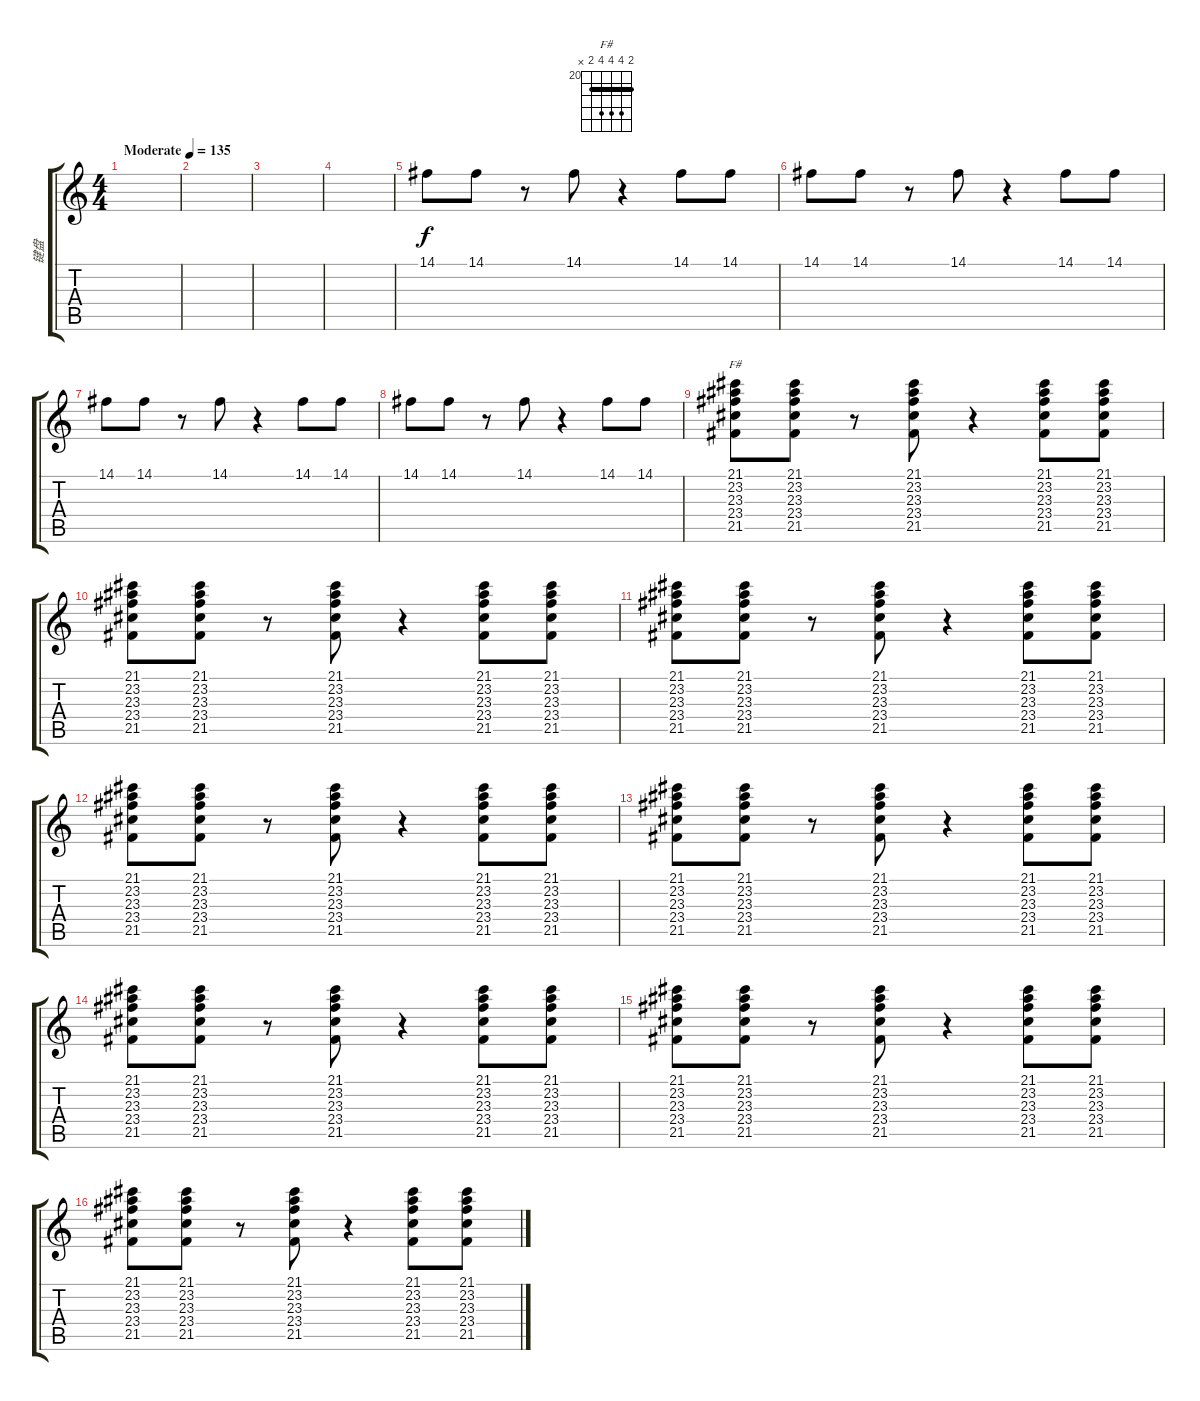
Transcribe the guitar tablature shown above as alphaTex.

\track ("键盘" "键盘") {instrument electricgrandpiano}
\staff {score tabs}
\tuning (E4 B3 G3 D3 A2 E2) {hide}
\chord ("F#" 21 23 23 23 21 x) {firstfret 20 barre 21}
\ts (4 4)
\tempo (135 "Moderate")
\clef g2
\ks c
|
|
|
|
14.1.8 14.1.8 r.8 14.1.8 r.4 14.1.8 14.1.8 |
14.1.8 14.1.8 r.8 14.1.8 r.4 14.1.8 14.1.8 |
14.1.8 14.1.8 r.8 14.1.8 r.4 14.1.8 14.1.8 |
14.1.8 14.1.8 r.8 14.1.8 r.4 14.1.8 14.1.8 |
(21.1 23.2 23.3 23.4 21.5).8{ch "F#"} (21.1 23.2 23.3 23.4 21.5).8 r.8 (21.1 23.2 23.3 23.4 21.5).8 r.4 (21.1 23.2 23.3 23.4 21.5).8 (21.1 23.2 23.3 23.4 21.5).8 |
(21.1 23.2 23.3 23.4 21.5).8 (21.1 23.2 23.3 23.4 21.5).8 r.8 (21.1 23.2 23.3 23.4 21.5).8 r.4 (21.1 23.2 23.3 23.4 21.5).8 (21.1 23.2 23.3 23.4 21.5).8 |
(21.1 23.2 23.3 23.4 21.5).8 (21.1 23.2 23.3 23.4 21.5).8 r.8 (21.1 23.2 23.3 23.4 21.5).8 r.4 (21.1 23.2 23.3 23.4 21.5).8 (21.1 23.2 23.3 23.4 21.5).8 |
(21.1 23.2 23.3 23.4 21.5).8 (21.1 23.2 23.3 23.4 21.5).8 r.8 (21.1 23.2 23.3 23.4 21.5).8 r.4 (21.1 23.2 23.3 23.4 21.5).8 (21.1 23.2 23.3 23.4 21.5).8 |
(21.1 23.2 23.3 23.4 21.5).8 (21.1 23.2 23.3 23.4 21.5).8 r.8 (21.1 23.2 23.3 23.4 21.5).8 r.4 (21.1 23.2 23.3 23.4 21.5).8 (21.1 23.2 23.3 23.4 21.5).8 |
(21.1 23.2 23.3 23.4 21.5).8 (21.1 23.2 23.3 23.4 21.5).8 r.8 (21.1 23.2 23.3 23.4 21.5).8 r.4 (21.1 23.2 23.3 23.4 21.5).8 (21.1 23.2 23.3 23.4 21.5).8 |
(21.1 23.2 23.3 23.4 21.5).8 (21.1 23.2 23.3 23.4 21.5).8 r.8 (21.1 23.2 23.3 23.4 21.5).8 r.4 (21.1 23.2 23.3 23.4 21.5).8{txt ""} (21.1 23.2 23.3 23.4 21.5).8 |
(21.1 23.2 23.3 23.4 21.5).8 (21.1 23.2 23.3 23.4 21.5).8 r.8 (21.1 23.2 23.3 23.4 21.5).8 r.4 (21.1 23.2 23.3 23.4 21.5).8 (21.1 23.2 23.3 23.4 21.5).8
